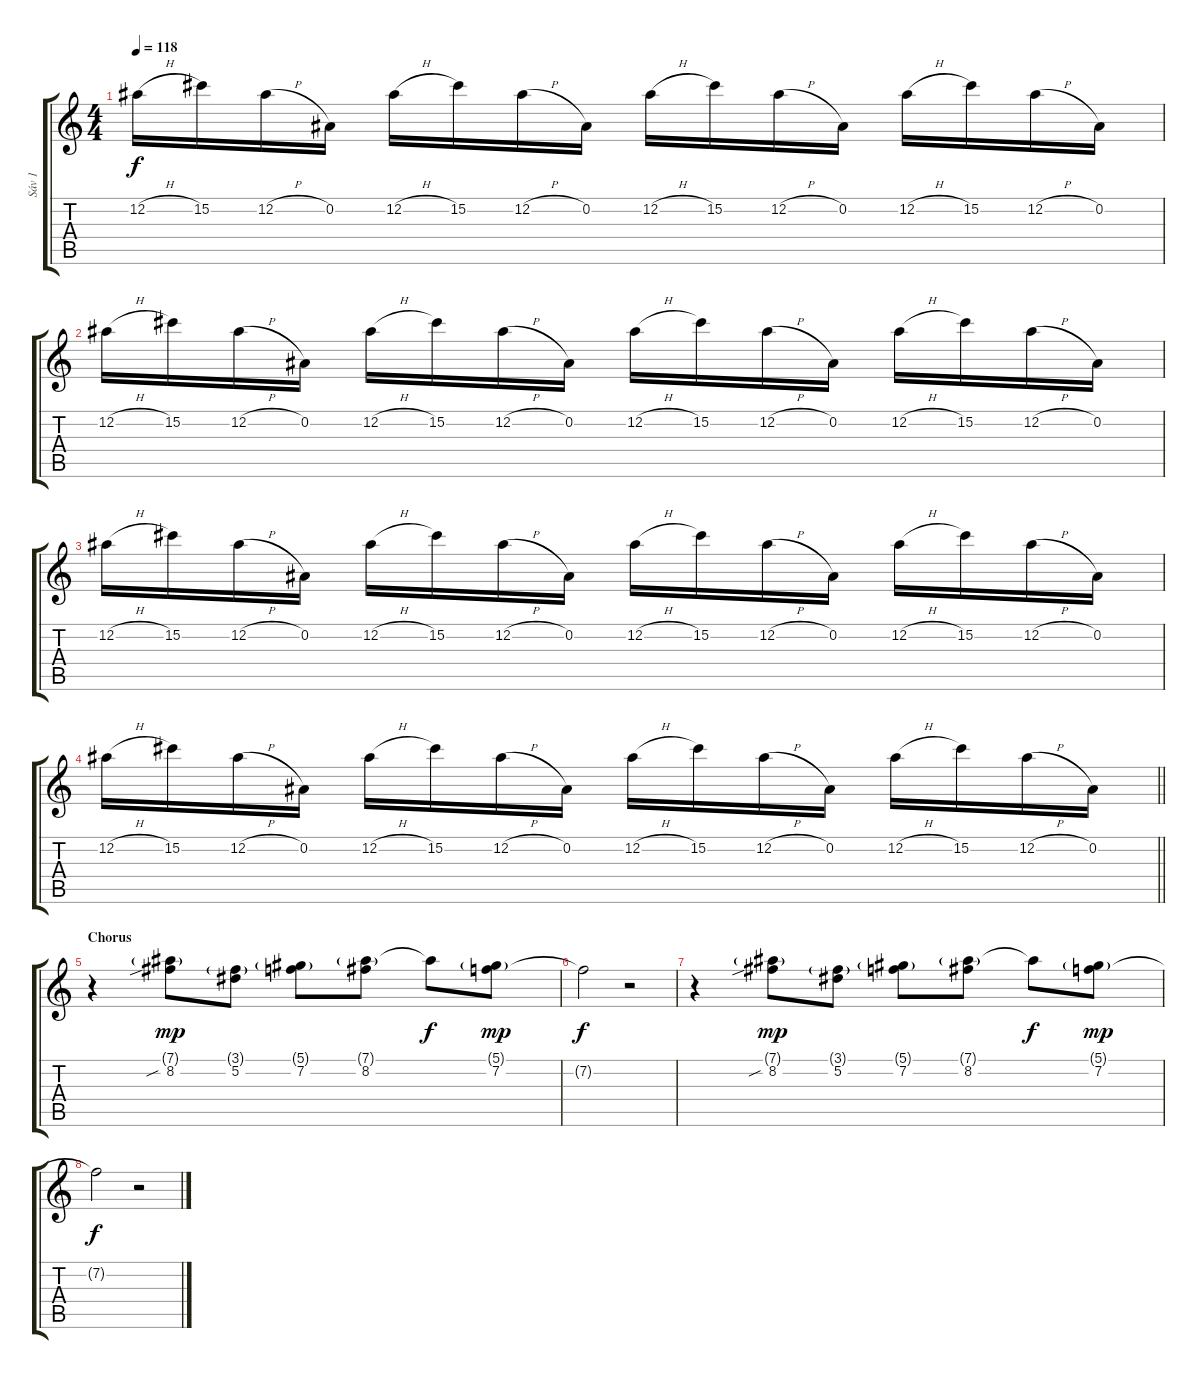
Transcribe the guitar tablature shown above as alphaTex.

\track ("Sáv 1" "Sáv 1") {solo instrument distortionguitar}
\staff {score tabs}
\tuning (Eb4 Bb3 Gb3 Db3 Ab2 Db2) {hide}
\ts (4 4)
\tempo 118
\clef g2
\ks c
12.2{h}.16{dy f} 15.2.16 12.2{h}.16 0.2.16 12.2{h}.16 15.2.16 12.2{h}.16 0.2.16 12.2{h}.16 15.2.16 12.2{h}.16 0.2.16 12.2{h}.16 15.2.16 12.2{h}.16 0.2.16 |
12.2{h}.16 15.2.16 12.2{h}.16 0.2.16 12.2{h}.16 15.2.16 12.2{h}.16 0.2.16 12.2{h}.16 15.2.16 12.2{h}.16 0.2.16 12.2{h}.16 15.2.16 12.2{h}.16 0.2.16 |
12.2{h}.16 15.2.16 12.2{h}.16 0.2.16 12.2{h}.16 15.2.16 12.2{h}.16 0.2.16 12.2{h}.16 15.2.16 12.2{h}.16 0.2.16 12.2{h}.16 15.2.16 12.2{h}.16 0.2.16 |
\barLineRight lightlight
12.2{h}.16 15.2.16 12.2{h}.16 0.2.16 12.2{h}.16 15.2.16 12.2{h}.16 0.2.16 12.2{h}.16 15.2.16 12.2{h}.16 0.2.16 12.2{h}.16 15.2.16 12.2{h}.16 0.2.16 |
\section ("" "Chorus")
r.4 (7.1{g} 8.2{sib}).8{dy mp} (3.1{g} 5.2).8 (5.1{g} 7.2).8 (7.1{g} 8.2).8 7.1{t}.8{dy f} (5.1{g} 7.2).8{dy mp} |
7.2{t}.2{dy f} r.2 |
r.4 (7.1{g} 8.2{sib}).8{dy mp} (3.1{g} 5.2).8 (5.1{g} 7.2).8 (7.1{g} 8.2).8 7.1{t}.8{dy f} (5.1{g} 7.2).8{dy mp} |
7.2{t}.2{dy f} r.2
